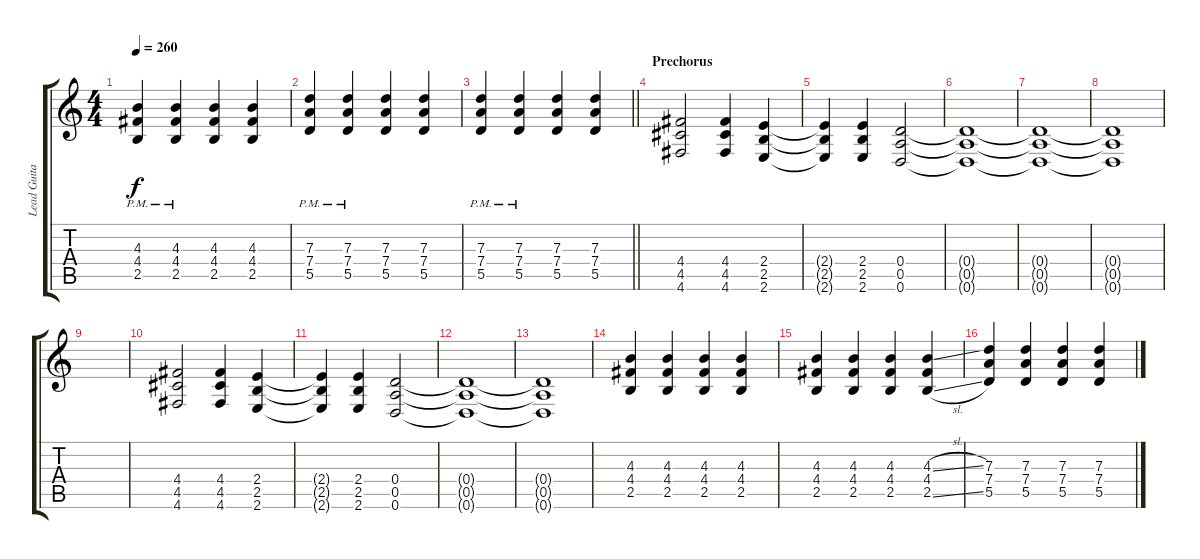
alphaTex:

\track ("Lead Guitar" "Lead Guita") {instrument overdrivenguitar}
\staff {score tabs}
\tuning (E4 B3 G3 D3 A2 D2) {hide}
\ts (4 4)
\tempo 260
\clef g2
\ks c
(4.3{pm} 4.4{pm} 2.5{pm}).4{dy f} (4.3{pm} 4.4{pm} 2.5{pm}).4 (4.3 4.4 2.5).4 (4.3 4.4 2.5).4 |
(7.3{pm} 7.4{pm} 5.5{pm}).4 (7.3{pm} 7.4{pm} 5.5{pm}).4 (7.3 7.4 5.5).4 (7.3 7.4 5.5).4 |
\barLineRight lightlight
(7.3{pm} 7.4{pm} 5.5{pm}).4 (7.3{pm} 7.4{pm} 5.5{pm}).4 (7.3 7.4 5.5).4 (7.3 7.4 5.5).4 |
\section ("" "Prechorus")
(4.4 4.5 4.6).2{balance 16} (4.4 4.5 4.6).4 (2.4 2.5 2.6).4 |
(2.4{t} 2.5{t} 2.6{t}).4 (2.4 2.5 2.6).4 (0.4 0.5 0.6).2 |
(0.4{t} 0.5{t} 0.6{t}).1 |
(0.4{t} 0.5{t} 0.6{t}).1 |
(0.4{t} 0.5{t} 0.6{t}).1 |
|
(4.4 4.5 4.6).2{balance 16} (4.4 4.5 4.6).4 (2.4 2.5 2.6).4 |
(2.4{t} 2.5{t} 2.6{t}).4 (2.4 2.5 2.6).4 (0.4 0.5 0.6).2 |
(0.4{t} 0.5{t} 0.6{t}).1 |
(0.4{t} 0.5{t} 0.6{t}).1 |
(4.3 4.4 2.5).4 (4.3 4.4 2.5).4 (4.3 4.4 2.5).4 (4.3 4.4 2.5).4 |
(4.3 4.4 2.5).4 (4.3 4.4 2.5).4 (4.3 4.4 2.5).4 (4.3{sl} 4.4 2.5{sl}).4 |
(7.3 7.4 5.5).4 (7.3 7.4 5.5).4 (7.3 7.4 5.5).4 (7.3 7.4 5.5).4
